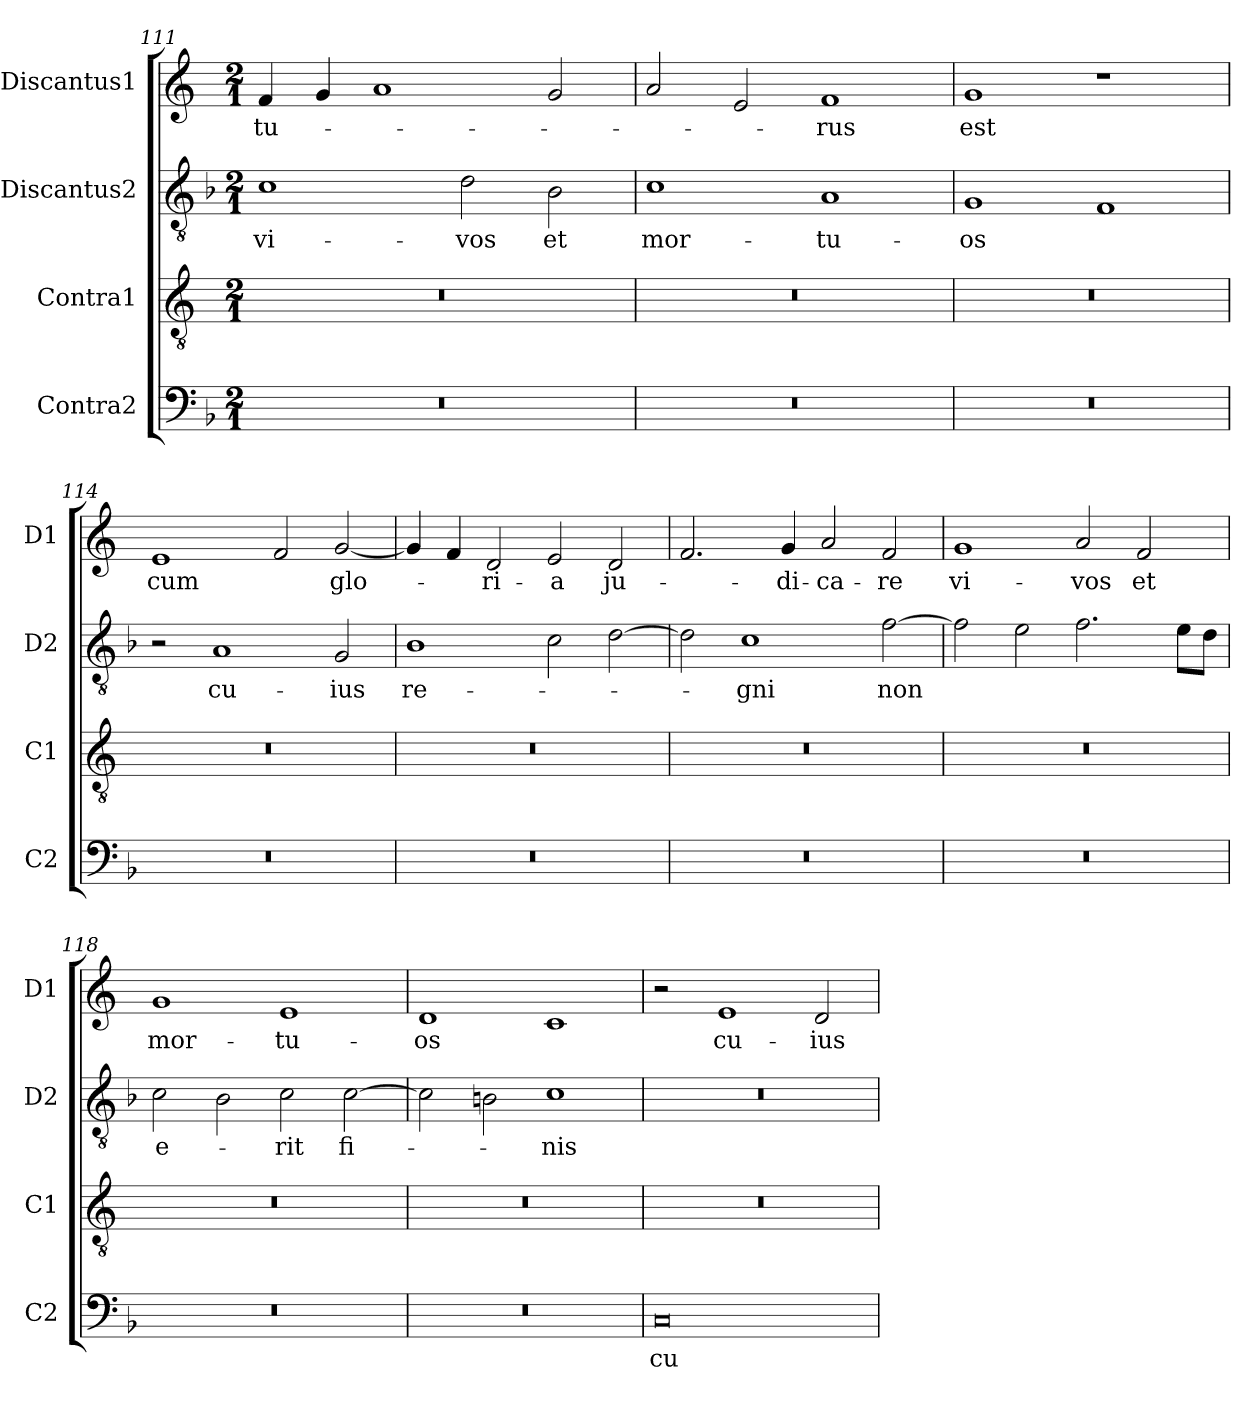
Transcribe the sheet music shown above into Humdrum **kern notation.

**kern	**text	**kern	**kern	**text	**kern	**text
*part4	*part4	*part3	*part2	*part2	*part1	*part1
*staff4	*staff4	*staff3	*staff2	*staff2	*staff1	*staff1
*I"Contra2	*	*I"Contra1	*I"Discantus2	*	*I"Discantus1	*
*I'C2	*	*I'C1	*I'D2	*	*I'D1	*
*clefF4	*	*clefGv2	*clefGv2	*	*clefG2	*
*k[b-]	*	*k[]	*k[b-]	*	*k[]	*
*M2/1	*	*M2/1	*M2/1	*	*M2/1	*
=111	=111	=111	=111	=111	=111	=111
0r	.	0r	1c	vi-	4f/	-tu-
.	.	.	.	.	4g/	.
.	.	.	.	.	1a	.
.	.	.	2d\	-vos	.	.
.	.	.	2B-\	et	2g/	.
=112	=112	=112	=112	=112	=112	=112
0r	.	0r	1c	mor-	2a/	.
.	.	.	.	.	2e/	.
.	.	.	1A	-tu-	1f	-rus
=113	=113	=113	=113	=113	=113	=113
0r	.	0r	1G	-os	1g	est
.	.	.	1F	.	1r	.
=114	=114	=114	=114	=114	=114	=114
0r	.	0r	2r	.	1e	cum
.	.	.	1A	cu-	.	.
.	.	.	.	.	2f/	.
.	.	.	2G/	-ius	[2g/	glo-
=115	=115	=115	=115	=115	=115	=115
0r	.	0r	1B-	re-	4g/]	.
.	.	.	.	.	4f/	.
.	.	.	.	.	2d/	-ri-
.	.	.	2c\	.	2e/	-a
.	.	.	[2d\	.	2d/	ju-
=116	=116	=116	=116	=116	=116	=116
0r	.	0r	2d\]	.	2.f/	.
.	.	.	1c	-gni	.	.
.	.	.	.	.	4g/	-di-
.	.	.	.	.	2a/	-ca-
.	.	.	[2f\	non	2f/	-re
=117	=117	=117	=117	=117	=117	=117
0r	.	0r	2f\]	.	1g	vi-
.	.	.	2e\	.	.	.
.	.	.	2.f\	.	2a/	-vos
.	.	.	.	.	2f/	et
.	.	.	8e\L	.	.	.
.	.	.	8d\J	.	.	.
=118	=118	=118	=118	=118	=118	=118
0r	.	0r	2c\	e-	1g	mor-
.	.	.	2B-\	.	.	.
.	.	.	2c\	-rit	1e	-tu-
.	.	.	[2c\	fi-	.	.
=119	=119	=119	=119	=119	=119	=119
0r	.	0r	2c\]	.	1d	-os
.	.	.	2Bn\	.	.	.
.	.	.	1c	-nis	1c	.
=120	=120	=120	=120	=120	=120	=120
0C	cu-	0r	0r	.	2r	.
.	.	.	.	.	1e	cu-
.	.	.	.	.	2d/	-ius
=	=	=	=	=	=	=
*-	*-	*-	*-	*-	*-	*-
